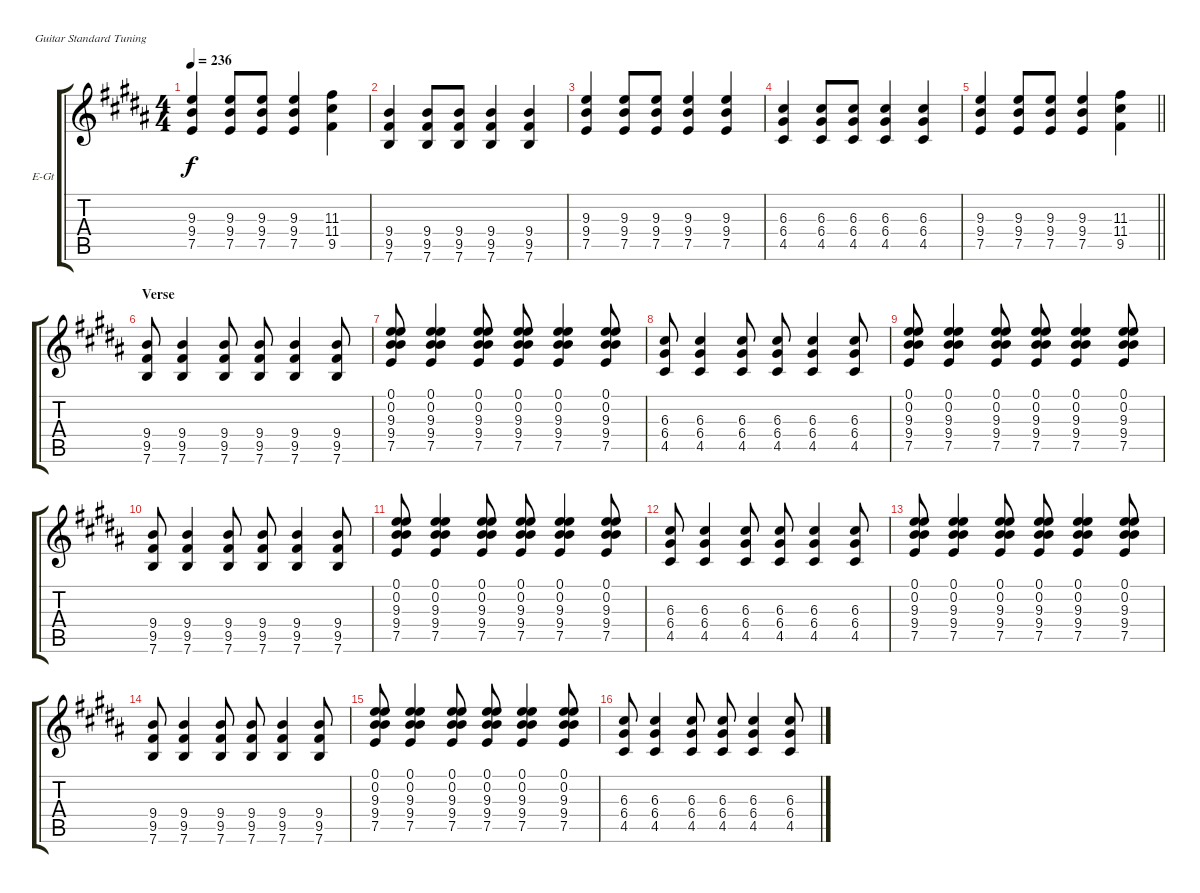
\defaultSystemsLayout 4
\bracketExtendMode groupsimilarinstruments
\firstSystemTrackNameOrientation horizontal
\otherSystemsTrackNameOrientation horizontal
\track ("Guitar 1" "E-Gt") {instrument overdrivenguitar}
\staff {score tabs}
\tuning (E4 B3 G3 D3 A2 E2)
\ts (4 4)
\tempo 236
\clef g2
\ks b
(7.5 9.4 9.3).4{dy f} (7.5 9.4 9.3).8 (7.5 9.4 9.3).8 (7.5 9.4 9.3).4 (9.5 11.4 11.3).4 |
(7.6 9.5 9.4).4 (7.6 9.5 9.4).8 (7.6 9.5 9.4).8 (7.6 9.5 9.4).4 (7.6 9.5 9.4).4 |
(7.5 9.4 9.3).4 (7.5 9.4 9.3).8 (7.5 9.4 9.3).8 (7.5 9.4 9.3).4 (7.5 9.4 9.3).4 |
(4.5 6.4 6.3).4 (4.5 6.4 6.3).8 (4.5 6.4 6.3).8 (4.5 6.4 6.3).4 (4.5 6.4 6.3).4 |
\barLineRight lightlight
(7.5 9.4 9.3).4 (7.5 9.4 9.3).8 (7.5 9.4 9.3).8 (7.5 9.4 9.3).4 (9.5 11.4 11.3).4 |
\section ("" "Verse")
(7.6 9.5 9.4).8 (7.6 9.5 9.4).4 (7.6 9.5 9.4).8 (7.6 9.5 9.4).8 (7.6 9.5 9.4).4 (7.6 9.5 9.4).8 |
(7.5 9.4 9.3 0.2 0.1).8 (7.5 9.4 9.3 0.2 0.1).4 (7.5 9.4 9.3 0.2 0.1).8 (7.5 9.4 9.3 0.2 0.1).8 (7.5 9.4 9.3 0.2 0.1).4 (7.5 9.4 9.3 0.2 0.1).8 |
(4.5 6.4 6.3).8 (4.5 6.4 6.3).4 (4.5 6.4 6.3).8 (4.5 6.4 6.3).8 (4.5 6.4 6.3).4 (4.5 6.4 6.3).8 |
(7.5 9.4 9.3 0.2 0.1).8 (7.5 9.4 9.3 0.2 0.1).4 (7.5 9.4 9.3 0.2 0.1).8 (7.5 9.4 9.3 0.2 0.1).8 (7.5 9.4 9.3 0.2 0.1).4 (7.5 9.4 9.3 0.2 0.1).8 |
(7.6 9.5 9.4).8 (7.6 9.5 9.4).4 (7.6 9.5 9.4).8 (7.6 9.5 9.4).8 (7.6 9.5 9.4).4 (7.6 9.5 9.4).8 |
(7.5 9.4 9.3 0.2 0.1).8 (7.5 9.4 9.3 0.2 0.1).4 (7.5 9.4 9.3 0.2 0.1).8 (7.5 9.4 9.3 0.2 0.1).8 (7.5 9.4 9.3 0.2 0.1).4 (7.5 9.4 9.3 0.2 0.1).8 |
(4.5 6.4 6.3).8 (4.5 6.4 6.3).4 (4.5 6.4 6.3).8 (4.5 6.4 6.3).8 (4.5 6.4 6.3).4 (4.5 6.4 6.3).8 |
(7.5 9.4 9.3 0.2 0.1).8 (7.5 9.4 9.3 0.2 0.1).4 (7.5 9.4 9.3 0.2 0.1).8 (7.5 9.4 9.3 0.2 0.1).8 (7.5 9.4 9.3 0.2 0.1).4 (7.5 9.4 9.3 0.2 0.1).8 |
(7.6 9.5 9.4).8 (7.6 9.5 9.4).4 (7.6 9.5 9.4).8 (7.6 9.5 9.4).8 (7.6 9.5 9.4).4 (7.6 9.5 9.4).8 |
(7.5 9.4 9.3 0.2 0.1).8 (7.5 9.4 9.3 0.2 0.1).4 (7.5 9.4 9.3 0.2 0.1).8 (7.5 9.4 9.3 0.2 0.1).8 (7.5 9.4 9.3 0.2 0.1).4 (7.5 9.4 9.3 0.2 0.1).8 |
(4.5 6.4 6.3).8 (4.5 6.4 6.3).4 (4.5 6.4 6.3).8 (4.5 6.4 6.3).8 (4.5 6.4 6.3).4 (4.5 6.4 6.3).8
